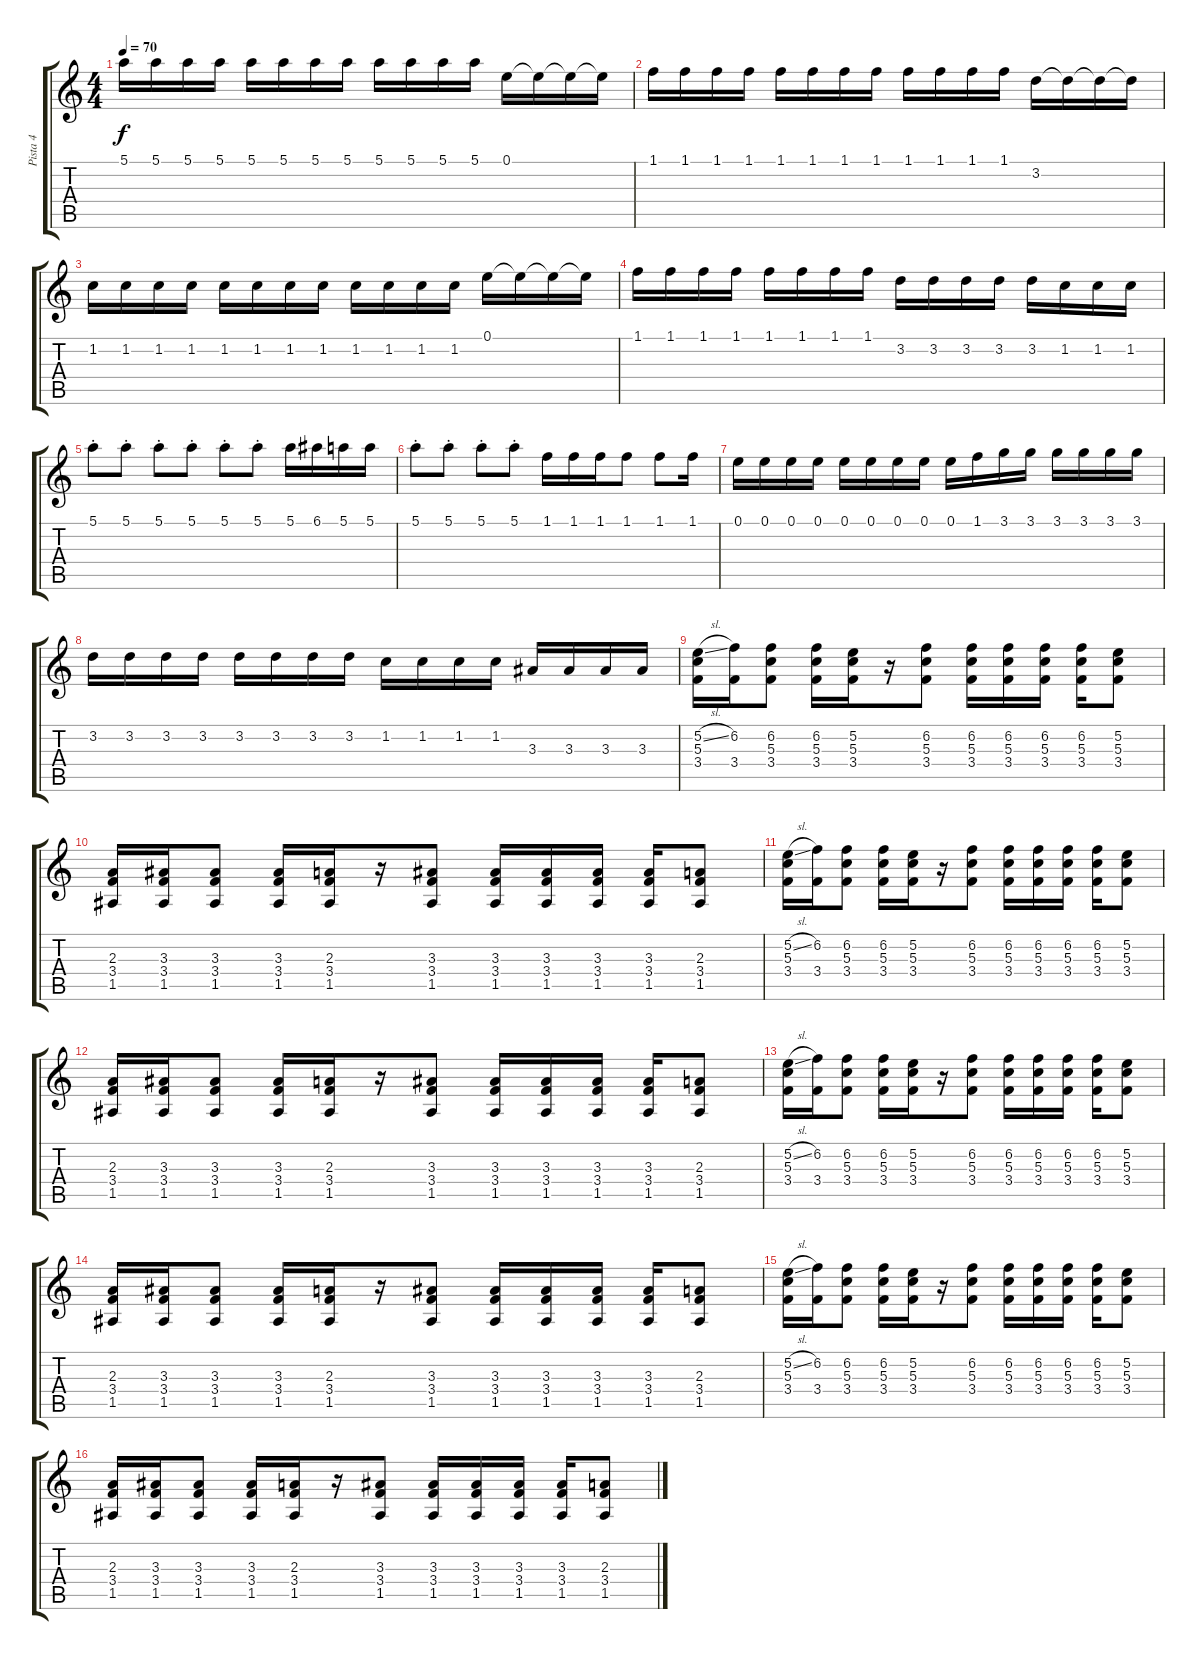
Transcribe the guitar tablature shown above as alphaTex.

\track ("Pista 4" "Pista 4") {instrument acousticguitarsteel}
\staff {score tabs}
\tuning (E4 B3 G3 D3 A2 E2) {hide}
\ts (4 4)
\tempo 70
\clef g2
\ks c
5.1.16{dy f volume 11 instrument overdrivenguitar} 5.1.16 5.1.16 5.1.16 5.1.16 5.1.16 5.1.16 5.1.16 5.1.16 5.1.16 5.1.16 5.1.16 0.1.16 0.1{t}.16 0.1{t}.16 0.1{t}.16 |
1.1.16 1.1.16 1.1.16 1.1.16 1.1.16 1.1.16 1.1.16 1.1.16 1.1.16 1.1.16 1.1.16 1.1.16 3.2.16 3.2{t}.16 3.2{t}.16 3.2{t}.16 |
1.2.16 1.2.16 1.2.16 1.2.16 1.2.16 1.2.16 1.2.16 1.2.16 1.2.16 1.2.16 1.2.16 1.2.16 0.1.16 0.1{t}.16 0.1{t}.16 0.1{t}.16 |
1.1.16 1.1.16 1.1.16 1.1.16 1.1.16 1.1.16 1.1.16 1.1.16 3.2.16 3.2.16 3.2.16 3.2.16 3.2.16 1.2.16 1.2.16 1.2.16 |
5.1{st}.8 5.1{st}.8 5.1{st}.8 5.1{st}.8 5.1{st}.8 5.1{st}.8 5.1.16 6.1.16 5.1.16 5.1.16 |
5.1{st}.8 5.1{st}.8 5.1{st}.8 5.1{st}.8 1.1.16 1.1.16 1.1.16 1.1.8 1.1.8 1.1.16 |
0.1.16 0.1.16 0.1.16 0.1.16 0.1.16 0.1.16 0.1.16 0.1.16 0.1.16 1.1.16 3.1.16 3.1.16 3.1.16 3.1.16 3.1.16 3.1.16 |
3.2.16 3.2.16 3.2.16 3.2.16 3.2.16 3.2.16 3.2.16 3.2.16 1.2.16 1.2.16 1.2.16 1.2.16 3.3.16 3.3.16 3.3.16 3.3.16 |
(5.2{sl} 5.3 3.4).16{volume 11 instrument acousticguitarsteel} (6.2 3.4).16 (6.2 5.3 3.4).8 (6.2 5.3 3.4).16 (5.2 5.3 3.4).16 r.16 (6.2 5.3 3.4).8 (6.2 5.3 3.4).16 (6.2 5.3 3.4).16 (6.2 5.3 3.4).16 (6.2 5.3 3.4).16 (5.2 5.3 3.4).8 |
(2.3 3.4 1.5).16 (3.3 3.4 1.5).16 (3.3 3.4 1.5).8 (3.3 3.4 1.5).16 (2.3 3.4 1.5).16 r.16 (3.3 3.4 1.5).8 (3.3 3.4 1.5).16 (3.3 3.4 1.5).16 (3.3 3.4 1.5).16 (3.3 3.4 1.5).16 (2.3 3.4 1.5).8 |
(5.2{sl} 5.3 3.4).16{volume 11 instrument acousticguitarsteel} (6.2 3.4).16 (6.2 5.3 3.4).8 (6.2 5.3 3.4).16 (5.2 5.3 3.4).16 r.16 (6.2 5.3 3.4).8 (6.2 5.3 3.4).16 (6.2 5.3 3.4).16 (6.2 5.3 3.4).16 (6.2 5.3 3.4).16 (5.2 5.3 3.4).8 |
(2.3 3.4 1.5).16 (3.3 3.4 1.5).16 (3.3 3.4 1.5).8 (3.3 3.4 1.5).16 (2.3 3.4 1.5).16 r.16 (3.3 3.4 1.5).8 (3.3 3.4 1.5).16 (3.3 3.4 1.5).16 (3.3 3.4 1.5).16 (3.3 3.4 1.5).16 (2.3 3.4 1.5).8 |
(5.2{sl} 5.3 3.4).16{volume 11 instrument acousticguitarsteel} (6.2 3.4).16 (6.2 5.3 3.4).8 (6.2 5.3 3.4).16 (5.2 5.3 3.4).16 r.16 (6.2 5.3 3.4).8 (6.2 5.3 3.4).16 (6.2 5.3 3.4).16 (6.2 5.3 3.4).16 (6.2 5.3 3.4).16 (5.2 5.3 3.4).8 |
(2.3 3.4 1.5).16 (3.3 3.4 1.5).16 (3.3 3.4 1.5).8 (3.3 3.4 1.5).16 (2.3 3.4 1.5).16 r.16 (3.3 3.4 1.5).8 (3.3 3.4 1.5).16 (3.3 3.4 1.5).16 (3.3 3.4 1.5).16 (3.3 3.4 1.5).16 (2.3 3.4 1.5).8 |
(5.2{sl} 5.3 3.4).16{volume 11 instrument acousticguitarsteel} (6.2 3.4).16 (6.2 5.3 3.4).8 (6.2 5.3 3.4).16 (5.2 5.3 3.4).16 r.16 (6.2 5.3 3.4).8 (6.2 5.3 3.4).16 (6.2 5.3 3.4).16 (6.2 5.3 3.4).16 (6.2 5.3 3.4).16 (5.2 5.3 3.4).8 |
(2.3 3.4 1.5).16 (3.3 3.4 1.5).16 (3.3 3.4 1.5).8 (3.3 3.4 1.5).16 (2.3 3.4 1.5).16 r.16 (3.3 3.4 1.5).8 (3.3 3.4 1.5).16 (3.3 3.4 1.5).16 (3.3 3.4 1.5).16 (3.3 3.4 1.5).16 (2.3 3.4 1.5).8
